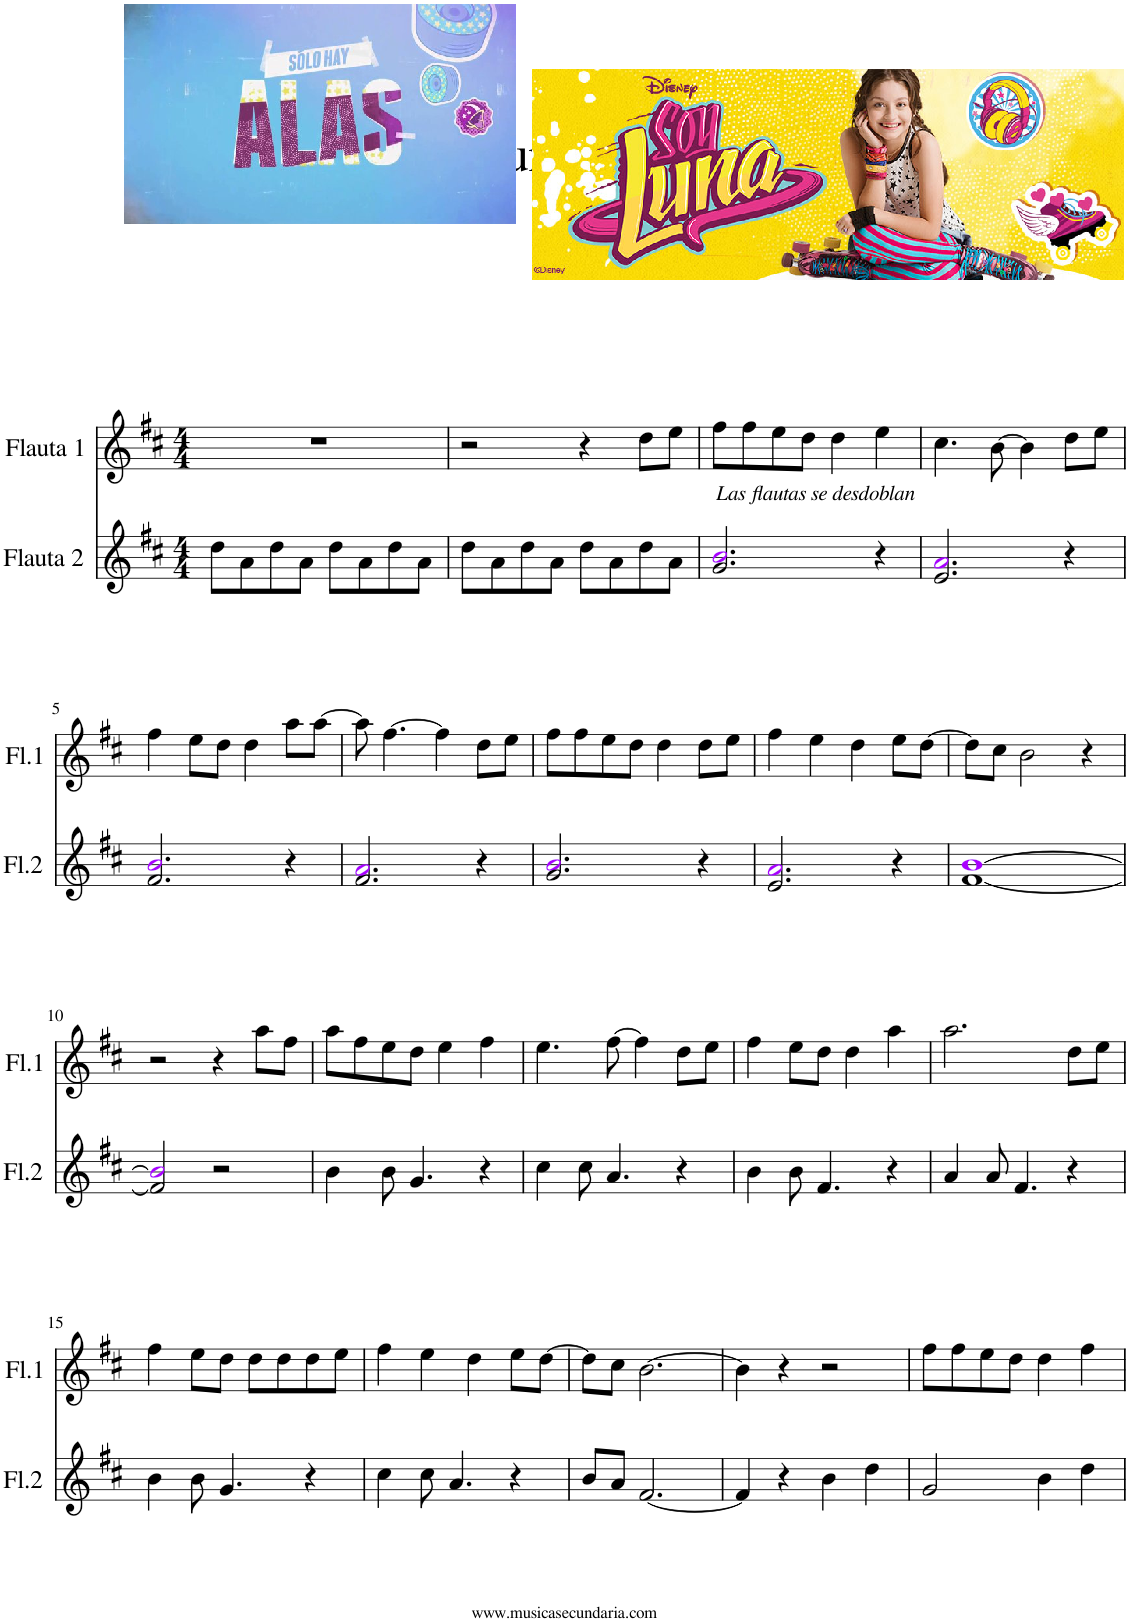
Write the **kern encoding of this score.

**kern	**kern
*part2	*part1
*staff2	*staff1
*I"Flauta 2	*I"Flauta 1
*I'Fl.2	*I'Fl.1
*clefG2	*clefG2
*k[f#c#]	*k[f#c#]
*M4/4	*M4/4
=1	=1
8dd\L	1r
8a\	.
8dd\	.
8a\J	.
8dd\L	.
8a\	.
8dd\	.
8a\J	.
=2	=2
8dd\L	2r
8a\	.
8dd\	.
8a\J	.
8dd\L	4r
8a\	.
8dd\	8dd\L
8a\J	8ee\J
=3	=3
!LO:TX:a:i:t=Las flautas se desdoblan	!
2.g/ 2.bi/	8ff#\L
.	8ff#\
.	8ee\
.	8dd\J
.	4dd\
4r	4ee\
=4	=4
2.e/ 2.ai/	4.cc#\
.	[8b\
.	4b\]
4r	8dd\L
.	8ee\J
!!LO:LB:g=z
=5	=5
2.f#/ 2.bi/	4ff#\
.	8ee\L
.	8dd\J
.	4dd\
4r	8aa\L
.	[8aa\J
=6	=6
2.f#/ 2.ai/	8aa\]
.	[4.ff#\
.	4ff#\]
4r	8dd\L
.	8ee\J
=7	=7
2.g/ 2.bi/	8ff#\L
.	8ff#\
.	8ee\
.	8dd\J
.	4dd\
4r	8dd\L
.	8ee\J
=8	=8
2.e/ 2.ai/	4ff#\
.	4ee\
.	4dd\
4r	8ee\L
.	[8dd\J
=9	=9
[1f# [1bi	8dd\L]
.	8cc#\J
.	2b\
.	4r
!!LO:LB:g=z
=10	=10
2f#/] 2bi/]	2r
2r	4r
.	8aa\L
.	8ff#\J
=11	=11
4b\	8aa\L
.	8ff#\
8b\	8ee\
4.g/	8dd\J
.	4ee\
4r	4ff#\
=12	=12
4cc#\	4.ee\
8cc#\	.
4.a/	[8ff#\
.	4ff#\]
4r	8dd\L
.	8ee\J
=13	=13
4b\	4ff#\
8b\	8ee\L
4.f#/	8dd\J
.	4dd\
4r	4aa\
=14	=14
4a/	2.aa\
8a/	.
4.f#/	.
4r	8dd\L
.	8ee\J
!!LO:LB:g=z
=15	=15
4b\	4ff#\
8b\	8ee\L
4.g/	8dd\J
.	8dd\L
.	8dd\
4r	8dd\
.	8ee\J
=16	=16
4cc#\	4ff#\
8cc#\	4ee\
4.a/	.
.	4dd\
4r	8ee\L
.	[8dd\J
=17	=17
8b/L	8dd\L]
8a/J	8cc#\J
[2.f#/	[2.b\
=18	=18
4f#/]	4b\]
4r	4r
4b\	2r
4dd\	.
=19	=19
2g/	8ff#\L
.	8ff#\
.	8ee\
.	8dd\J
4b\	4dd\
4dd\	4ff#\
=	=
*-	*-
